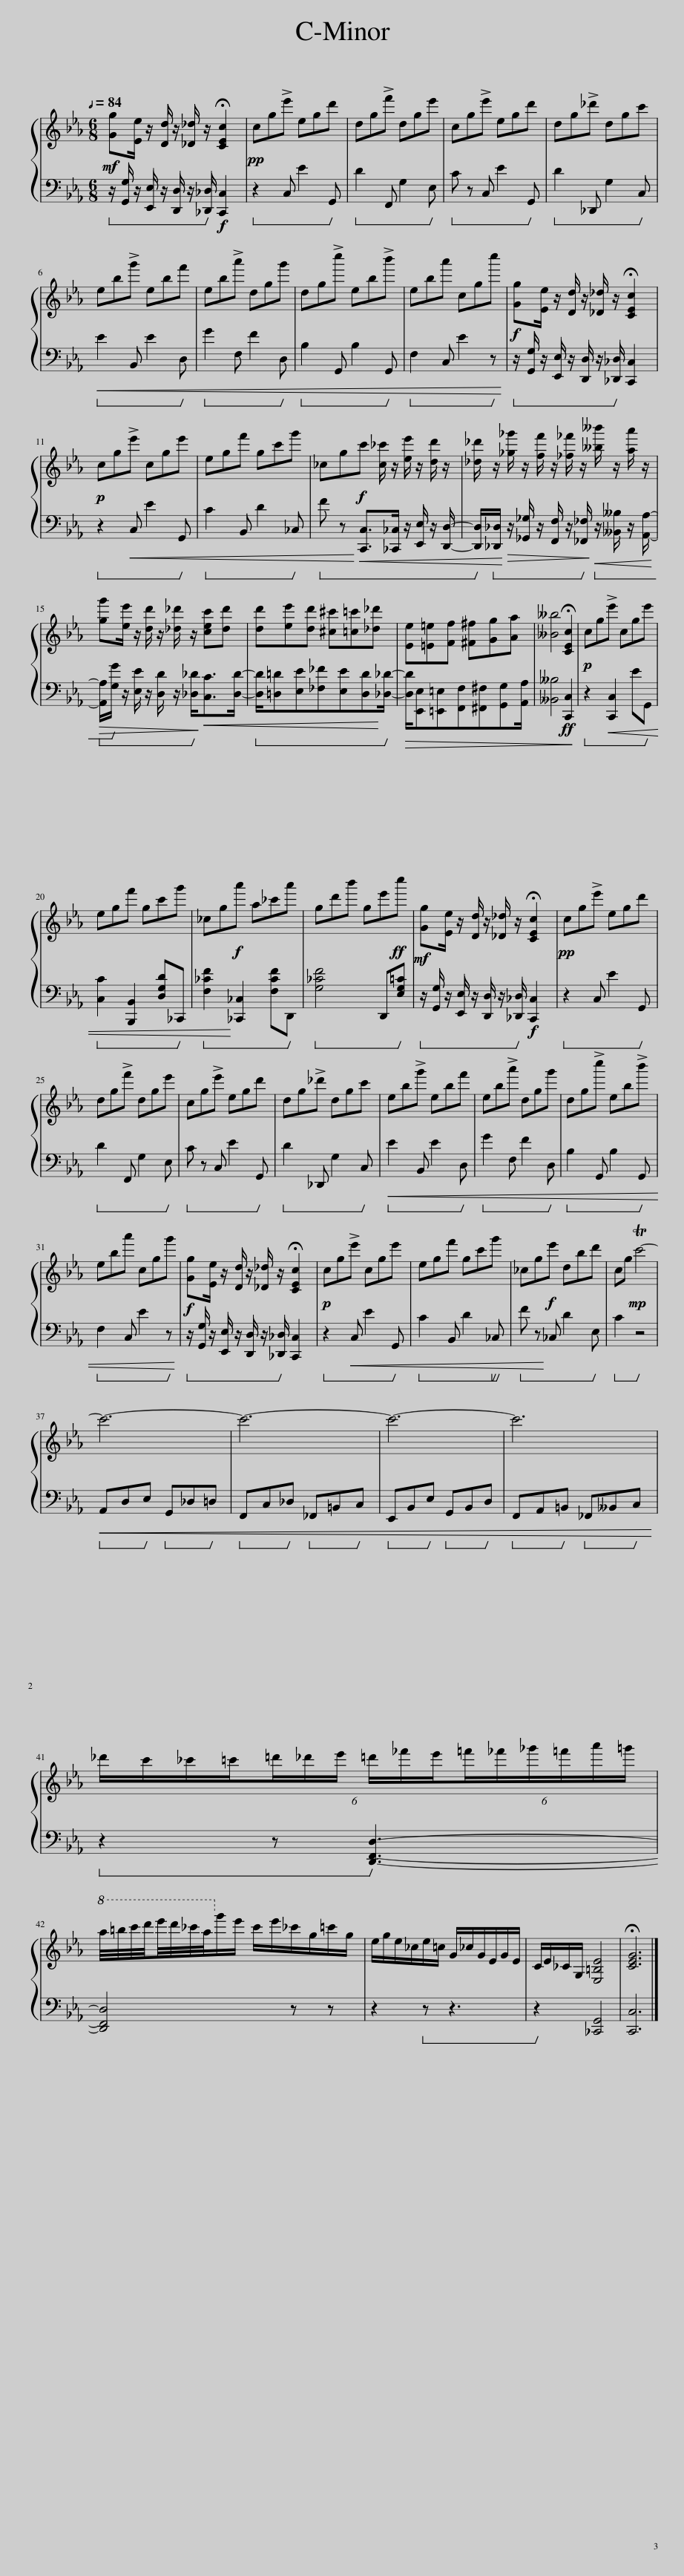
X:1
%%score { 1 | 2 }
L:1/8
Q:1/2=84
M:6/8
I:linebreak $
K:Eb
V:1 treble
V:2 bass
V:1
!mf! [Gg][Ee]/ z/ [Dd]/ z/ [_D_d]/ z/ !fermata![CEc]2 |!pp! cg!>!e' egd' | dg!>!f' dge' | cg!>!e' egd' | dg!>!_d' dgc' |$ %5
 eb!>!g' ebf' | eb!>!a' dgg' | dg!>!c'' eb!>!b' | eba' cgc'' |!f! [Gg][Ee]/ z/ [Dd]/ z/ [_D_d]/ z/ !fermata![CEc]2 |$ %10
!p! cg!>!e' cge' | egf' gc'g' | _cg!f!c' [c_c']/ z/ [ee']/ z/ [dd']/ z/ | [_d_d']/ z/ [_g_g']/ z/ [ff']/ z/ [_f_f']/ z/ [__b__b']/ z/ [aa']/ z/ |$ [gg'][ee']/ z/ [dd']/ z/ [_d_d']/ z/ [cec'][dd'] | %15
 [dd'][ee'][dd'] [^c^c'][=c=c'][_d_d'] | [Ee][=E=e][Ff] [^F^f][Gg][Aa] | [__B__b]4 !fermata![CEc]2 |!p! cg!>!e' cge' |$ egf' gc'g' | %20
 _cg!f!a' a_c'a' | gd'b' ge'!ff!c'' |!mf! [Gg][Ee]/ z/ [Dd]/ z/ [_D_d]/ z/ !fermata![CEc]2 |!pp! cg!>!e' egd' |$ dg!>!f' dge' | %25
 cg!>!e' egd' | dg!>!_d' dgc' | eb!>!g' ebf' | eb!>!a' dgg' | dg!>!c'' eb!>!b' |$ %30
 eba' cgg' |!f! [Gg][Ee]/ z/ [Dd]/ z/ [_D_d]/ z/ !fermata![CEc]2 |!p! cg!>!e' cge' | egf' gc'g' | _cg!f!e' dbd' | %35
 cg!mp! Tc'4- |$ c'6- | c'6- | c'6- | c'6 |$ %40
 _d'/c'/_c'/=c'/(6:4:6=d'/_d'/e'/ =d'/_f'/e'/(6:4:6=f'/_f'/_g'/=f'/a'/=g'/ |$!8va(! a'/4=b'/4c''/4d''/4e''/4d''/4_c''/4a'/4!8va)!g'/e'/ c'/e'/_c'/g/=c'/g/ | e/g/e/_c/e/=c/ G/_c/G/E/G/E/ | C/E/_C/G,/ [E,=B,E]4 | !fermata![CEG]6 |] %45
V:2
!ped! z/ [G,,G,]/ z/ [E,,E,]/ z/ [D,,D,]/ z/ [_D,,_D,]/!ped-up!!f! [C,,C,]2 |!ped! z2 C, E2 G,,!ped-up! |!ped! D2 F,, G,2 E,!ped-up! |!ped! C z C, E2 G,,!ped-up! |!ped! D2 _D,, G,2 C,!ped-up! |$ %5
!ped!!<(! E2 B,, E2 D,!ped-up! |!ped! G2 F, F2 D,!ped-up! |!ped! B,2 G,, B,2 G,,!ped-up! |!ped! F,2 C, E2 z!<)!!ped-up! |!ped! z/ [G,,G,]/ z/ [E,,E,]/ z/ [D,,D,]/ z/ [_D,,_D,]/!ped-up! [C,,C,]2 |$ %10
!ped! z2!<(! C, E2 G,,!ped-up! |!ped! C2 B,, D2 _C,!ped-up! |!ped! F z!<)!!<(! [C,,C,]>[_C,,_C,] z/ [E,,E,]/ z/ [D,,D,]/- | [D,,D,]/!ped-up!!ped![_D,,_D,]/!<)!!>(! z/ [_G,,_G,]/ z/ [F,,F,]/ z/ [_F,,_F,]/!ped-up!!>)!!<(!!ped! z/ [__B,,__B,]/ z/ [A,,A,]/-!<)! |$!ped!!>(! [A,,A,]/[G,G]/!ped-up! z/ [E,E]/ z/ [D,D]/ z/ [_D,_D]<!>)!!<(![C,C][D,D]/- | %15
!ped! [D,D]/[=D,=D][E,E][_F,_F][E,E]!ped-up![D,D]!<)![_D,_D]/- |!>(! [D,D]/[E,,E,][=E,,=E,][F,,F,][^F,,^F,][G,,G,][A,,A,]/ | [__B,,__B,]4!ff! [C,,C,]2!>)! |!ped! z2!<(! [C,,C,]2 EG,,!ped-up! |$!ped! [C,C]2 [B,,,B,,]2 [D,G,D]_C,,!ped-up! | %20
!ped! [F,_CF]2!<)! [_C,,_C,]2 [F,CF]D,,!ped-up! |!ped! [G,_CF]4 D,,[E,G,=C]!ped-up! |!ped! z/ [G,,G,]/ z/ [E,,E,]/ z/ [D,,D,]/ z/ [_D,,_D,]/!f! [C,,C,]2!ped-up! |!ped! z2 C, E2!ped-up! G,, |$!ped! D2 F,, G,2 E,!ped-up! | %25
!ped! C z C, E2 G,,!ped-up! |!ped! D2 _D,, G,2 C,!ped-up! |!ped!!<(! E2 B,, E2 D,!ped-up! |!ped! G2 F, F2 D,!ped-up! |!ped! B,2 G,, B,2 G,,!ped-up! |$ %30
!ped! F,2 C, E2 z!ped-up!!<)! |!ped! z/ [G,,G,]/ z/ [E,,E,]/ z/ [D,,D,]/ z/ [_D,,_D,]/ [C,,C,]2!ped-up! |!ped! z2!<(! C, E2!ped-up! G,, |!ped! C2 B,, D2!ped! _C,!ped-up! |!ped! F z!<)! _C, D2 E,!ped-up! | %35
!ped! C2 z4!ped-up! |$!ped!!<(! A,,D,E,!ped-up!!ped! G,,_D,=D,!ped-up! |!ped! F,,C,_D,!ped-up!!ped! _F,,=B,,C,!ped-up! |!ped! E,,B,,E,!ped-up!!ped! G,,B,,D,!ped-up! |!ped! F,,A,,=B,,!ped-up!!ped! _F,,__B,,C,!ped-up!!<)! |$ %40
!ped! z2 z [D,,F,,D,]3-!ped-up! |$ [D,,F,,D,]4 z z | z2!ped! z z3!ped-up! | z2 [_C,,G,,]4 | [C,,C,]6 |] %45
